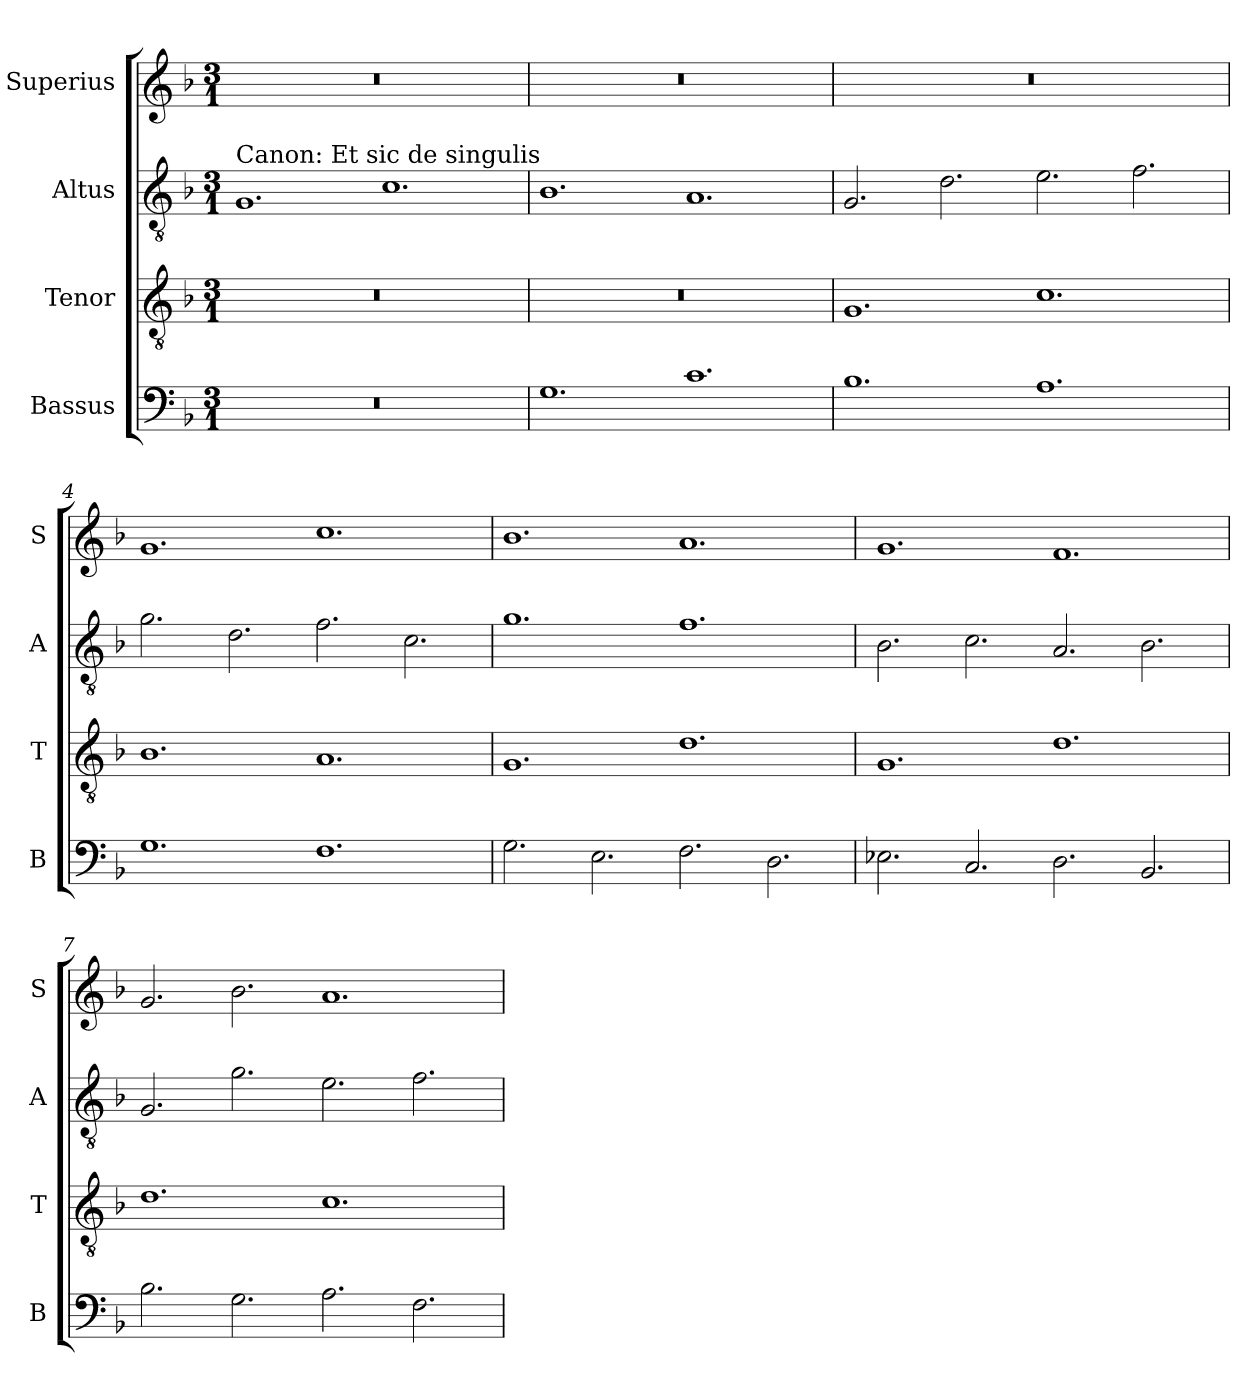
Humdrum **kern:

**kern	**kern	**kern	**kern
*part4	*part3	*part2	*part1
*staff4	*staff3	*staff2	*staff1
*I"Bassus	*I"Tenor	*I"Altus	*I"Superius
*I'B	*I'T	*I'A	*I'S
*clefF4	*clefGv2	*clefGv2	*clefG2
*k[b-]	*k[b-]	*k[b-]	*k[b-]
*M3/1	*M3/1	*M3/1	*M3/1
=1	=1	=1	=1
!	!	!LO:TX:a:t=Canon&colon; Et sic de singulis	!
0.r	0.r	1.G	0.r
.	.	1.c	.
=2	=2	=2	=2
1.G	0.r	1.B-	0.r
1.c	.	1.A	.
=3	=3	=3	=3
1.B-	1.G	2.G/	0.r
.	.	2.d\	.
1.A	1.c	2.e\	.
.	.	2.f\	.
=4	=4	=4	=4
1.G	1.B-	2.g\	1.g
.	.	2.d\	.
1.F	1.A	2.f\	1.cc
.	.	2.c\	.
=5	=5	=5	=5
2.G\	1.G	1.g	1.b-
2.E\	.	.	.
2.F\	1.d	1.f	1.a
2.D\	.	.	.
=6	=6	=6	=6
2.E-X\	1.G	2.B-\	1.g
2.C/	.	2.c\	.
2.D\	1.d	2.A/	1.f
2.BB-/	.	2.B-\	.
=7	=7	=7	=7
2.B-\	1.d	2.G/	2.g/
2.G\	.	2.g\	2.b-\
2.A\	1.c	2.e\	1.a
2.F\	.	2.f\	.
=	=	=	=
*-	*-	*-	*-
